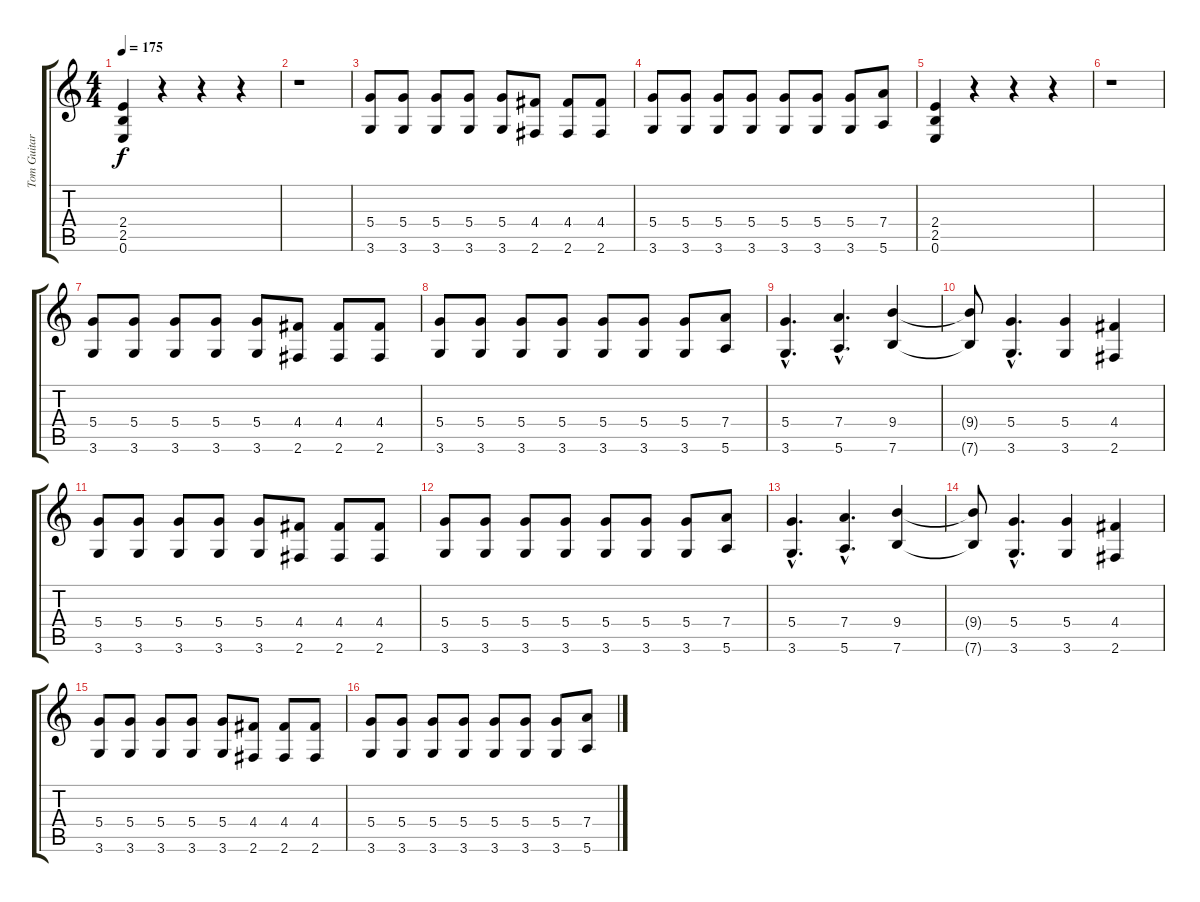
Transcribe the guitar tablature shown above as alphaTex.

\track ("Tom Guitar 1" "Tom Guitar") {instrument distortionguitar}
\staff {score tabs}
\tuning (E4 B3 G3 D3 A2 E2) {hide}
\ts (4 4)
\tempo 175
\clef g2
\ks c
(2.4 2.5 0.6).4{dy f} r.4 r.4 r.4 |
r.1 |
(5.4 3.6).8 (5.4 3.6).8 (5.4 3.6).8 (5.4 3.6).8 (5.4 3.6).8 (4.4 2.6).8 (4.4 2.6).8 (4.4 2.6).8 |
(5.4 3.6).8 (5.4 3.6).8 (5.4 3.6).8 (5.4 3.6).8 (5.4 3.6).8 (5.4 3.6).8 (5.4 3.6).8 (7.4 5.6).8 |
(2.4 2.5 0.6).4 r.4 r.4 r.4 |
r.1 |
(5.4 3.6).8 (5.4 3.6).8 (5.4 3.6).8 (5.4 3.6).8 (5.4 3.6).8 (4.4 2.6).8 (4.4 2.6).8 (4.4 2.6).8 |
(5.4 3.6).8 (5.4 3.6).8 (5.4 3.6).8 (5.4 3.6).8 (5.4 3.6).8 (5.4 3.6).8 (5.4 3.6).8 (7.4 5.6).8 |
(5.4{hac} 3.6{hac}).4{d} (7.4{hac} 5.6{hac}).4{d} (9.4 7.6).4 |
(9.4{t} 7.6{t}).8 (5.4{hac} 3.6{hac}).4{d} (5.4 3.6).4 (4.4 2.6).4 |
(5.4 3.6).8 (5.4 3.6).8 (5.4 3.6).8 (5.4 3.6).8 (5.4 3.6).8 (4.4 2.6).8 (4.4 2.6).8 (4.4 2.6).8 |
(5.4 3.6).8 (5.4 3.6).8 (5.4 3.6).8 (5.4 3.6).8 (5.4 3.6).8 (5.4 3.6).8 (5.4 3.6).8 (7.4 5.6).8 |
(5.4{hac} 3.6{hac}).4{d} (7.4{hac} 5.6{hac}).4{d} (9.4 7.6).4 |
(9.4{t} 7.6{t}).8 (5.4{hac} 3.6{hac}).4{d} (5.4 3.6).4 (4.4 2.6).4 |
(5.4 3.6).8 (5.4 3.6).8 (5.4 3.6).8 (5.4 3.6).8 (5.4 3.6).8 (4.4 2.6).8 (4.4 2.6).8 (4.4 2.6).8 |
(5.4 3.6).8 (5.4 3.6).8 (5.4 3.6).8 (5.4 3.6).8 (5.4 3.6).8 (5.4 3.6).8 (5.4 3.6).8 (7.4 5.6).8
